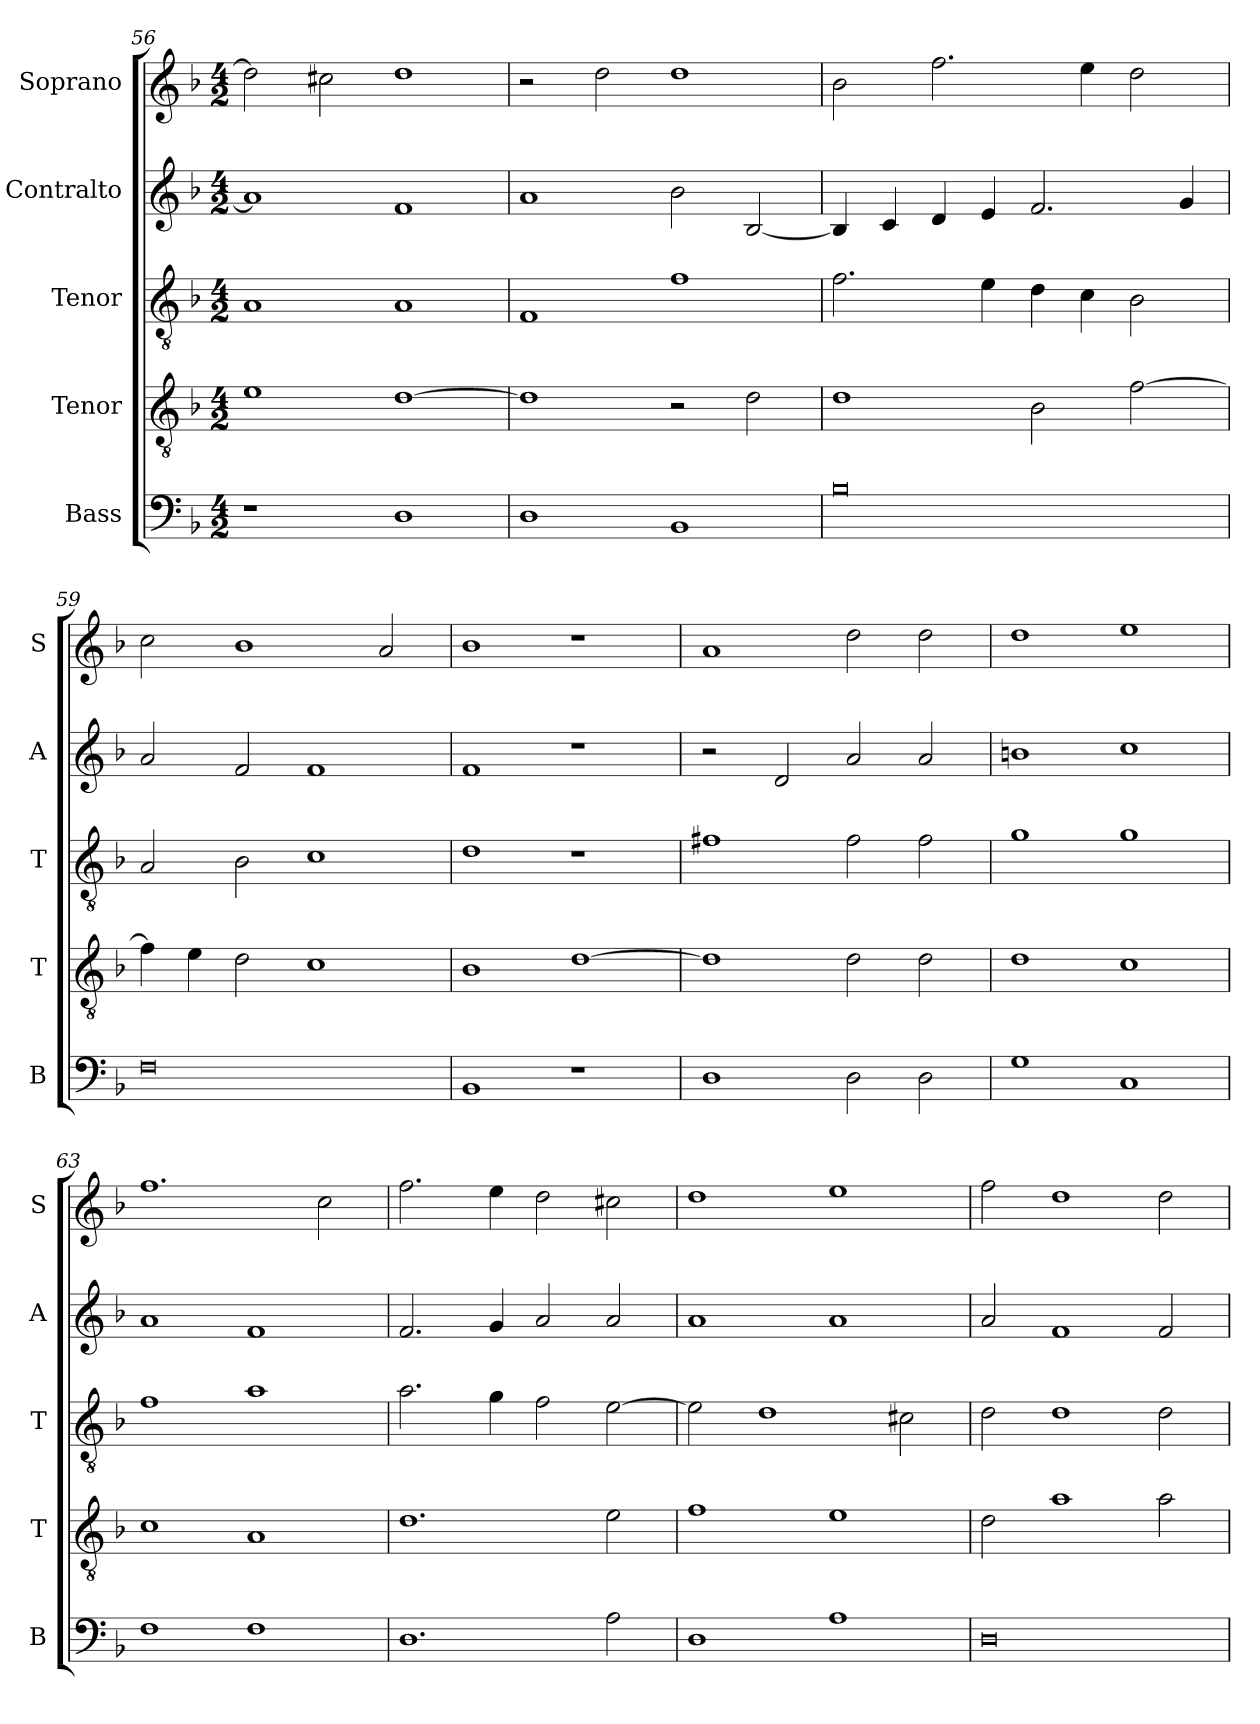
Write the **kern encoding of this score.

**kern	**kern	**kern	**kern	**kern
*part5	*part4	*part3	*part2	*part1
*staff5	*staff4	*staff3	*staff2	*staff1
*I"Bass	*I"Tenor	*I"Tenor	*I"Contralto	*I"Soprano
*I'B	*I'T	*I'T	*I'A	*I'S
*clefF4	*clefGv2	*clefGv2	*clefG2	*clefG2
*k[b-]	*k[b-]	*k[b-]	*k[b-]	*k[b-]
*G:dor	*G:dor	*G:dor	*G:dor	*G:dor
*M4/2	*M4/2	*M4/2	*M4/2	*M4/2
=56	=56	=56	=56	=56
1r	1e	1A	1a]	2dd]
.	.	.	.	2cc#X
1D	[1d	1A	1f	1dd
=57	=57	=57	=57	=57
1D	1d]	1F	1a	2r
.	.	.	.	2dd
1BB-	2r	1f	2b-	1dd
.	2d	.	[2B-	.
=58	=58	=58	=58	=58
0B-	1d	2.f	4B-]	2b-
.	.	.	4c	.
.	.	.	4d	2.ff
.	.	4e	4e	.
.	2B-	4d	2.f	.
.	.	4c	.	4ee
.	[2f	2B-	.	2dd
.	.	.	4g	.
=59	=59	=59	=59	=59
0F	4f]	2A	2a	2cc
.	4e	.	.	.
.	2d	2B-	2f	1b-
.	1c	1c	1f	.
.	.	.	.	2a
=60	=60	=60	=60	=60
1BB-	1B-	1d	1f	1b-
1r	[1d	1r	1r	1r
=61	=61	=61	=61	=61
1D	1d]	1f#X	2r	1a
.	.	.	2d	.
2D	2d	2f#	2a	2dd
2D	2d	2f#	2a	2dd
=62	=62	=62	=62	=62
1G	1d	1g	1bn	1dd
1C	1c	1g	1cc	1ee
=63	=63	=63	=63	=63
1F	1c	1f	1a	1.ff
1F	1A	1a	1f	.
.	.	.	.	2cc
=64	=64	=64	=64	=64
1.D	1.d	2.a	2.f	2.ff
.	.	4g	4g	4ee
.	.	2f	2a	2dd
2A	2e	[2e	2a	2cc#X
=65	=65	=65	=65	=65
1D	1f	2e]	1a	1dd
.	.	1d	.	.
1A	1e	.	1a	1ee
.	.	2c#X	.	.
=66	=66	=66	=66	=66
0D	2d	2d	2a	2ff
.	1a	1d	1f	1dd
.	2a	2d	2f	2dd
=	=	=	=	=
*-	*-	*-	*-	*-
